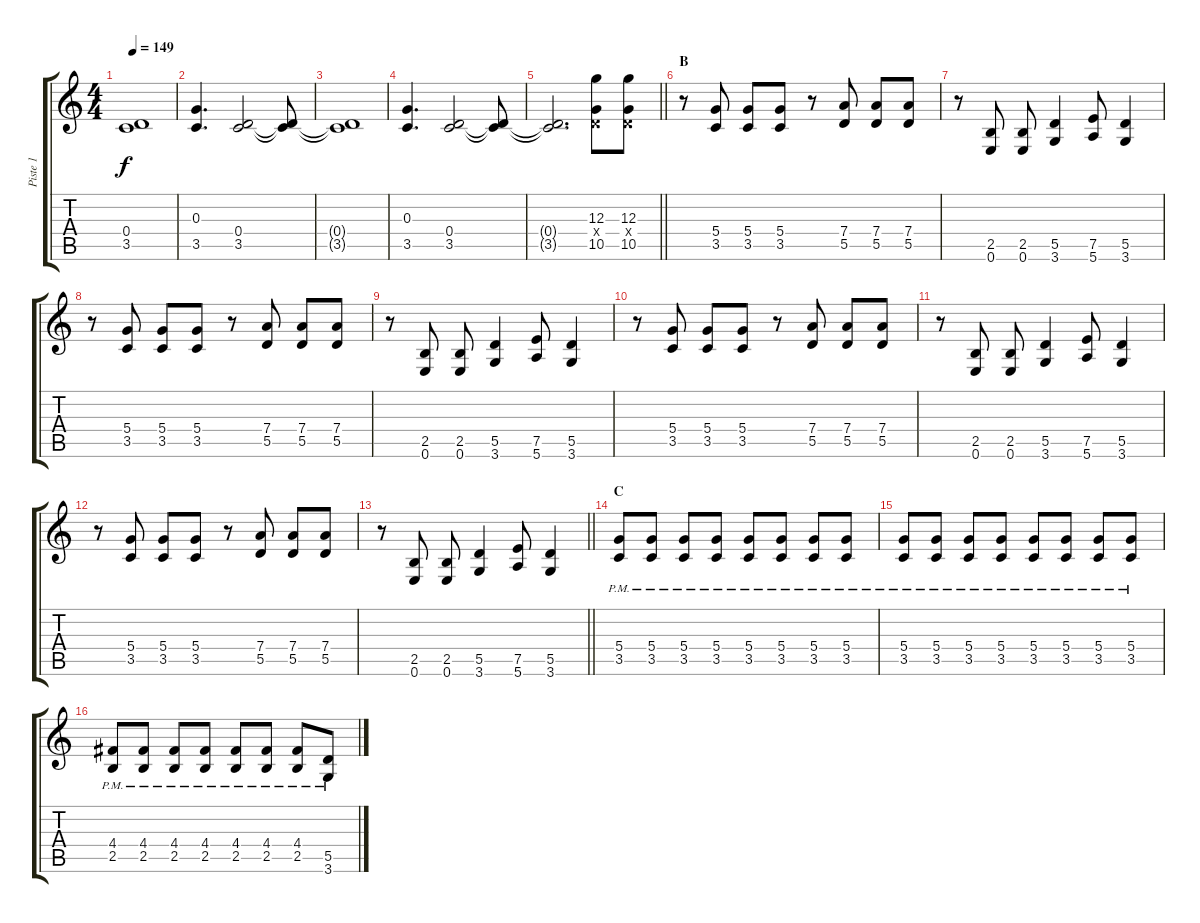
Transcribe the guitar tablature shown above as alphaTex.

\track ("Piste 1" "Piste 1") {instrument electricguitarmuted}
\staff {score tabs}
\tuning (E4 B3 G3 D3 A2 E2) {hide}
\ts (4 4)
\tempo 149
\clef g2
\ks c
(0.4{t} 3.5{t}).1{dy f} |
(0.3 3.5).4{d} (0.4 3.5).2 (0.4{t} 3.5{t}).8 |
(0.4{t} 3.5{t}).1 |
(0.3 3.5).4{d} (0.4 3.5).2 (0.4{t} 3.5{t}).8 |
\barLineRight lightlight
(0.4{t} 3.5{t}).2{d} (12.3 0.4{x} 10.5).8{instrument distortionguitar} (12.3 0.4{x} 10.5).8 |
\section ("" "B")
r.8 (5.4 3.5).8 (5.4 3.5).8 (5.4 3.5).8 r.8 (7.4 5.5).8 (7.4 5.5).8 (7.4 5.5).8 |
r.8 (2.5 0.6).8 (2.5 0.6).8 (5.5 3.6).4 (7.5 5.6).8 (5.5 3.6).4 |
r.8 (5.4 3.5).8 (5.4 3.5).8 (5.4 3.5).8 r.8 (7.4 5.5).8 (7.4 5.5).8 (7.4 5.5).8 |
r.8 (2.5 0.6).8 (2.5 0.6).8 (5.5 3.6).4 (7.5 5.6).8 (5.5 3.6).4 |
r.8 (5.4 3.5).8 (5.4 3.5).8 (5.4 3.5).8 r.8 (7.4 5.5).8 (7.4 5.5).8 (7.4 5.5).8 |
r.8 (2.5 0.6).8 (2.5 0.6).8 (5.5 3.6).4 (7.5 5.6).8 (5.5 3.6).4 |
r.8 (5.4 3.5).8 (5.4 3.5).8 (5.4 3.5).8 r.8 (7.4 5.5).8 (7.4 5.5).8 (7.4 5.5).8 |
\barLineRight lightlight
r.8 (2.5 0.6).8 (2.5 0.6).8 (5.5 3.6).4 (7.5 5.6).8 (5.5 3.6).4 |
\section ("" "C")
(5.4{pm} 3.5{pm}).8 (5.4{pm} 3.5{pm}).8 (5.4{pm} 3.5{pm}).8 (5.4{pm} 3.5{pm}).8 (5.4{pm} 3.5{pm}).8 (5.4{pm} 3.5{pm}).8 (5.4{pm} 3.5{pm}).8 (5.4{pm} 3.5{pm}).8 |
(5.4{pm} 3.5{pm}).8 (5.4{pm} 3.5{pm}).8 (5.4{pm} 3.5{pm}).8 (5.4{pm} 3.5{pm}).8 (5.4{pm} 3.5{pm}).8 (5.4{pm} 3.5{pm}).8 (5.4{pm} 3.5{pm}).8 (5.4{pm} 3.5{pm}).8 |
(4.4{pm} 2.5{pm}).8 (4.4{pm} 2.5{pm}).8 (4.4{pm} 2.5{pm}).8 (4.4{pm} 2.5{pm}).8 (4.4{pm} 2.5{pm}).8 (4.4{pm} 2.5{pm}).8 (4.4{pm} 2.5{pm}).8 (5.5{pm} 3.6{pm}).8
